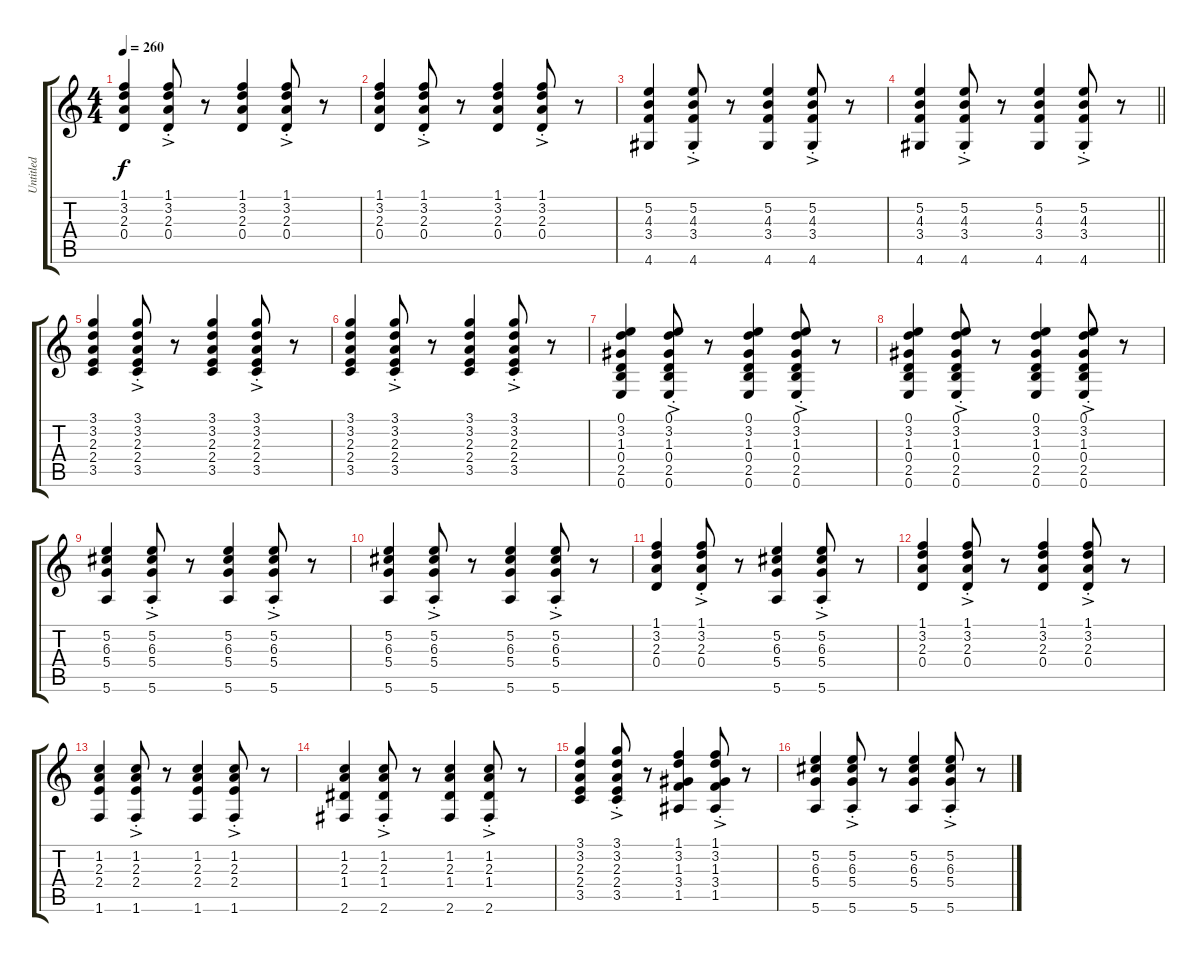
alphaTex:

\track ("Untitled" "Untitled") {instrument acousticguitarnylon}
\staff {score tabs}
\tuning (E4 B3 G3 D3 A2 E2) {hide}
\ts (4 4)
\tempo 260
\clef g2
\ks c
(1.1 3.2 2.3 0.4).4{dy f} (1.1{ac st} 3.2{ac st} 2.3{ac st} 0.4{ac st}).8 r.8 (1.1 3.2 2.3 0.4).4 (1.1{ac st} 3.2{ac st} 2.3{ac st} 0.4{ac st}).8 r.8 |
(1.1 3.2 2.3 0.4).4 (1.1{ac st} 3.2{ac st} 2.3{ac st} 0.4{ac st}).8 r.8 (1.1 3.2 2.3 0.4).4 (1.1{ac st} 3.2{ac st} 2.3{ac st} 0.4{ac st}).8 r.8 |
(5.2 4.3 3.4 4.6).4 (5.2{ac st} 4.3{ac st} 3.4{ac st} 4.6{ac st}).8 r.8 (5.2 4.3 3.4 4.6).4 (5.2{ac st} 4.3{ac st} 3.4{ac st} 4.6{ac st}).8 r.8 |
\barLineRight lightlight
(5.2 4.3 3.4 4.6).4 (5.2{ac st} 4.3{ac st} 3.4{ac st} 4.6{ac st}).8 r.8 (5.2 4.3 3.4 4.6).4 (5.2{ac st} 4.3{ac st} 3.4{ac st} 4.6{ac st}).8 r.8 |
(3.1 3.2 2.3 2.4 3.5).4 (3.1{ac st} 3.2{ac st} 2.3{ac st} 2.4{ac st} 3.5{ac st}).8 r.8 (3.1 3.2 2.3 2.4 3.5).4 (3.1{ac st} 3.2{ac st} 2.3{ac st} 2.4{ac st} 3.5{ac st}).8 r.8 |
(3.1 3.2 2.3 2.4 3.5).4 (3.1{ac st} 3.2{ac st} 2.3{ac st} 2.4{ac st} 3.5{ac st}).8 r.8 (3.1 3.2 2.3 2.4 3.5).4 (3.1{ac st} 3.2{ac st} 2.3{ac st} 2.4{ac st} 3.5{ac st}).8 r.8 |
(0.1 3.2 1.3 0.4 2.5 0.6).4 (0.1{ac st} 3.2{ac st} 1.3{ac st} 0.4{ac st} 2.5{ac st} 0.6{ac st}).8 r.8 (0.1 3.2 1.3 0.4 2.5 0.6).4 (0.1{ac st} 3.2{ac st} 1.3{ac st} 0.4{ac st} 2.5{ac st} 0.6{ac st}).8 r.8 |
(0.1 3.2 1.3 0.4 2.5 0.6).4 (0.1{ac st} 3.2{ac st} 1.3{ac st} 0.4{ac st} 2.5{ac st} 0.6{ac st}).8 r.8 (0.1 3.2 1.3 0.4 2.5 0.6).4 (0.1{ac st} 3.2{ac st} 1.3{ac st} 0.4{ac st} 2.5{ac st} 0.6{ac st}).8 r.8 |
(5.2 6.3 5.4 5.6).4 (5.2{ac st} 6.3{ac st} 5.4{ac st} 5.6{ac st}).8 r.8 (5.2 6.3 5.4 5.6).4 (5.2{ac st} 6.3{ac st} 5.4{ac st} 5.6{ac st}).8 r.8 |
(5.2 6.3 5.4 5.6).4 (5.2{ac st} 6.3{ac st} 5.4{ac st} 5.6{ac st}).8 r.8 (5.2 6.3 5.4 5.6).4 (5.2{ac st} 6.3{ac st} 5.4{ac st} 5.6{ac st}).8 r.8 |
(1.1 3.2 2.3 0.4).4 (1.1{ac st} 3.2{ac st} 2.3{ac st} 0.4{ac st}).8 r.8 (5.2 6.3 5.4 5.6).4 (5.2{ac st} 6.3{ac st} 5.4{ac st} 5.6{ac st}).8 r.8 |
(1.1 3.2 2.3 0.4).4 (1.1{ac st} 3.2{ac st} 2.3{ac st} 0.4{ac st}).8 r.8 (1.1 3.2 2.3 0.4).4 (1.1{ac st} 3.2{ac st} 2.3{ac st} 0.4{ac st}).8 r.8 |
(1.2 2.3 2.4 1.6).4 (1.2{ac st} 2.3{ac st} 2.4{ac st} 1.6{ac st}).8 r.8 (1.2 2.3 2.4 1.6).4 (1.2{ac st} 2.3{ac st} 2.4{ac st} 1.6{ac st}).8 r.8 |
(1.2 2.3 1.4 2.6).4 (1.2{ac st} 2.3{ac st} 1.4{ac st} 2.6{ac st}).8 r.8 (1.2 2.3 1.4 2.6).4 (1.2{ac st} 2.3{ac st} 1.4{ac st} 2.6{ac st}).8 r.8 |
(3.1 3.2 2.3 2.4 3.5).4 (3.1{ac st} 3.2{ac st} 2.3{ac st} 2.4{ac st} 3.5{ac st}).8 r.8 (1.1 3.2 1.3 3.4 1.5).4 (1.1{ac st} 3.2{ac st} 1.3{ac st} 3.4{ac st} 1.5{ac st}).8 r.8 |
(5.2 6.3 5.4 5.6).4 (5.2{ac st} 6.3{ac st} 5.4{ac st} 5.6{ac st}).8 r.8 (5.2 6.3 5.4 5.6).4 (5.2{ac st} 6.3{ac st} 5.4{ac st} 5.6{ac st}).8 r.8
